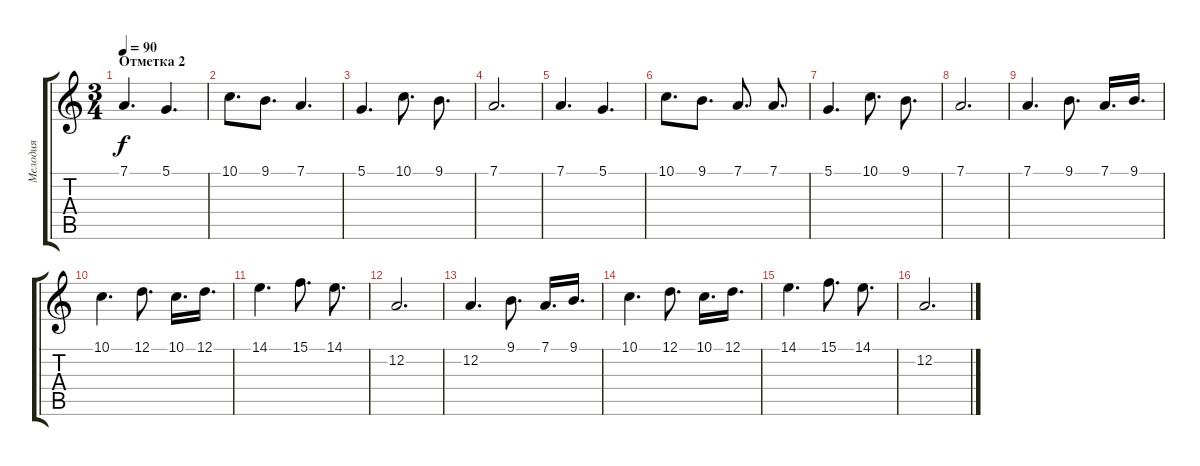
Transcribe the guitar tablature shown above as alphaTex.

\track ("Мелодия" "Мелодия") {instrument choiraahs}
\staff {score tabs}
\tuning (D4 A3 F3 C3 G2 D2) {hide}
\ts (3 4)
\section ("" "Отметка 2")
\tempo 90
\clef g2
\ks c
7.1.4{d dy f} 5.1.4{d} |
10.1.8{d} 9.1.8{d} 7.1.4{d} |
5.1.4{d} 10.1.8{d} 9.1.8{d} |
7.1.2{d} |
7.1.4{d} 5.1.4{d} |
10.1.8{d} 9.1.8{d} 7.1.8{d} 7.1.8{d} |
5.1.4{d} 10.1.8{d} 9.1.8{d} |
7.1.2{d} |
7.1.4{d} 9.1.8{d} 7.1.16{d} 9.1.16{d} |
10.1.4{d} 12.1.8{d} 10.1.16{d} 12.1.16{d} |
14.1.4{d} 15.1.8{d} 14.1.8{d} |
12.2.2{d} |
12.2.4{d} 9.1.8{d} 7.1.16{d} 9.1.16{d} |
10.1.4{d} 12.1.8{d} 10.1.16{d} 12.1.16{d} |
14.1.4{d} 15.1.8{d} 14.1.8{d} |
12.2.2{d}
